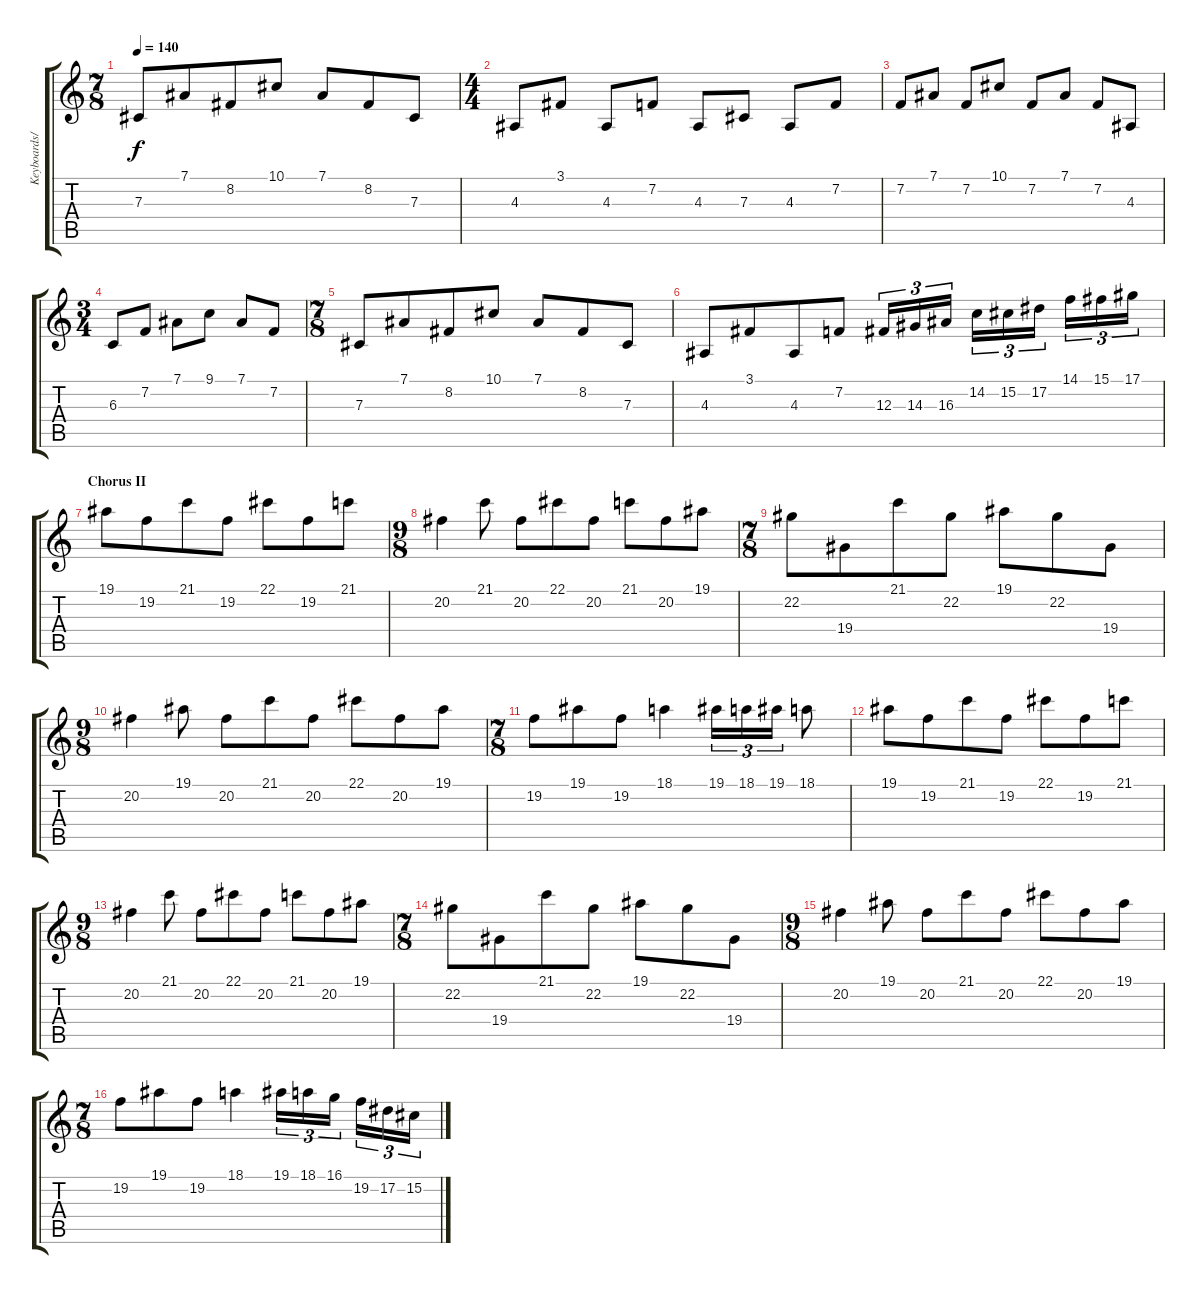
\track ("Keyboards/Piano" "Keyboards/") {instrument stringensemble1}
\staff {score tabs}
\tuning (Eb4 Bb3 Gb3 Db3 Ab2 Eb2) {hide}
\ts (7 8)
\tempo 140
\clef g2
\ks c
7.3.8{dy f} 7.1.8 8.2.8 10.1.8 7.1.8 8.2.8 7.3.8 |
\ts (4 4)
4.3.8 3.1.8 4.3.8 7.2.8 4.3.8 7.3.8 4.3.8 7.2.8 |
7.2.8 7.1.8 7.2.8 10.1.8 7.2.8 7.1.8 7.2.8 4.3.8 |
\ts (3 4)
6.3.8 7.2.8 7.1.8 9.1.8 7.1.8 7.2.8 |
\ts (7 8)
7.3.8 7.1.8 8.2.8 10.1.8 7.1.8 8.2.8 7.3.8 |
4.3.8 3.1.8 4.3.8 7.2.8 12.3.16{tu (3 2)} 14.3.16{tu (3 2)} 16.3.16{tu (3 2)} 14.2.16{tu (3 2)} 15.2.16{tu (3 2)} 17.2.16{tu (3 2)} 14.1.16{tu (3 2)} 15.1.16{tu (3 2)} 17.1.16{tu (3 2)} |
\section ("" "Chorus II")
19.1.8{volume 11} 19.2.8 21.1.8 19.2.8 22.1.8 19.2.8 21.1.8 |
\ts (9 8)
20.2.4 21.1.8 20.2.8 22.1.8 20.2.8 21.1.8 20.2.8 19.1.8 |
\ts (7 8)
22.2.8 19.4.8 21.1.8 22.2.8 19.1.8 22.2.8 19.4.8 |
\ts (9 8)
20.2.4 19.1.8 20.2.8 21.1.8 20.2.8 22.1.8 20.2.8 19.1.8 |
\ts (7 8)
19.2.8 19.1.8 19.2.8 18.1.4 19.1.16{tu (3 2)} 18.1.16{tu (3 2)} 19.1.16{tu (3 2)} 18.1.8 |
19.1.8 19.2.8 21.1.8 19.2.8 22.1.8 19.2.8 21.1.8 |
\ts (9 8)
20.2.4 21.1.8 20.2.8 22.1.8 20.2.8 21.1.8 20.2.8 19.1.8 |
\ts (7 8)
22.2.8 19.4.8 21.1.8 22.2.8 19.1.8 22.2.8 19.4.8 |
\ts (9 8)
20.2.4 19.1.8 20.2.8 21.1.8 20.2.8 22.1.8 20.2.8 19.1.8 |
\ts (7 8)
19.2.8 19.1.8 19.2.8 18.1.4 19.1.16{tu (3 2)} 18.1.16{tu (3 2)} 16.1.16{tu (3 2)} 19.2.16{tu (3 2)} 17.2.16{tu (3 2)} 15.2.16{tu (3 2)}
